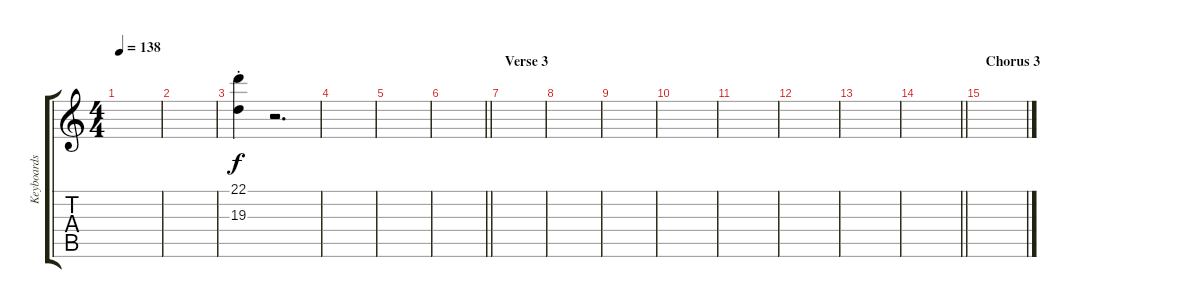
\track ("Keyboards 3" "Keyboards ") {instrument lead2sawtooth}
\staff {score tabs}
\tuning (E4 B3 G3 D3 A2 E2) {hide}
\ts (4 4)
\tempo 138
\clef g2
\ks c
|
|
(22.1{st} 19.3{st}).4 r.2{d} |
|
|
\barLineRight lightlight
|
\section ("" "Verse 3")
|
|
|
|
|
|
|
\barLineRight lightlight
|
\section ("" "Chorus 3")
